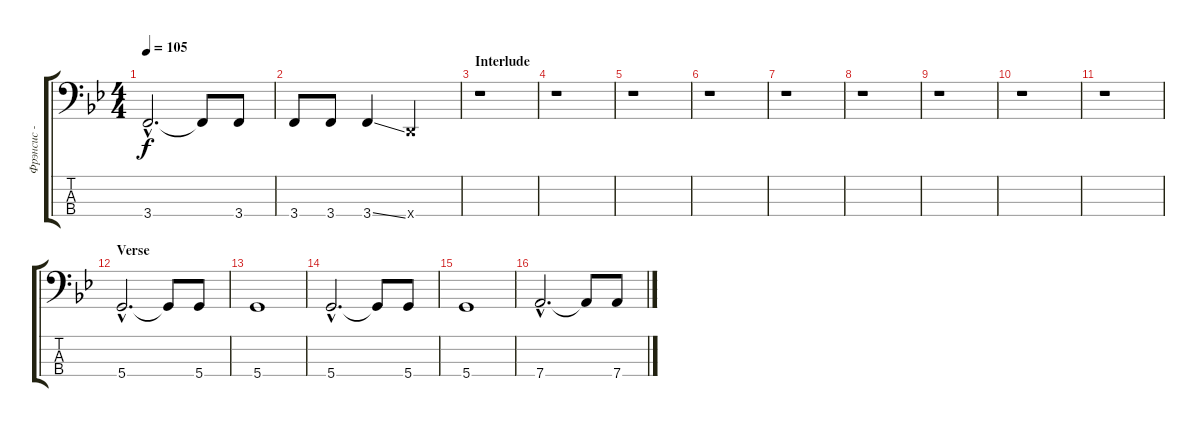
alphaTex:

\track ("Фрэнсис - D(!)-A-D-G" "Фрэнсис - ") {instrument electricbassfinger}
\staff {score tabs}
\tuning (G2 D2 A1 D1) {hide}
\ts (4 4)
\tempo 105
\clef f4
\ks gminor
3.4{hac}.2{d dy f} 3.4{t}.8 3.4.8 |
3.4.8 3.4.8 3.4{ss}.4 0.4{x}.2 |
\section ("" "Interlude")
r.1 |
r.1 |
r.1 |
r.1 |
r.1 |
r.1 |
r.1 |
r.1 |
r.1 |
\section ("" "Verse")
5.4{hac}.2{d} 5.4{t}.8 5.4.8 |
5.4.1 |
5.4{hac}.2{d} 5.4{t}.8 5.4.8 |
5.4.1 |
7.4{hac}.2{d} 7.4{t}.8 7.4.8
